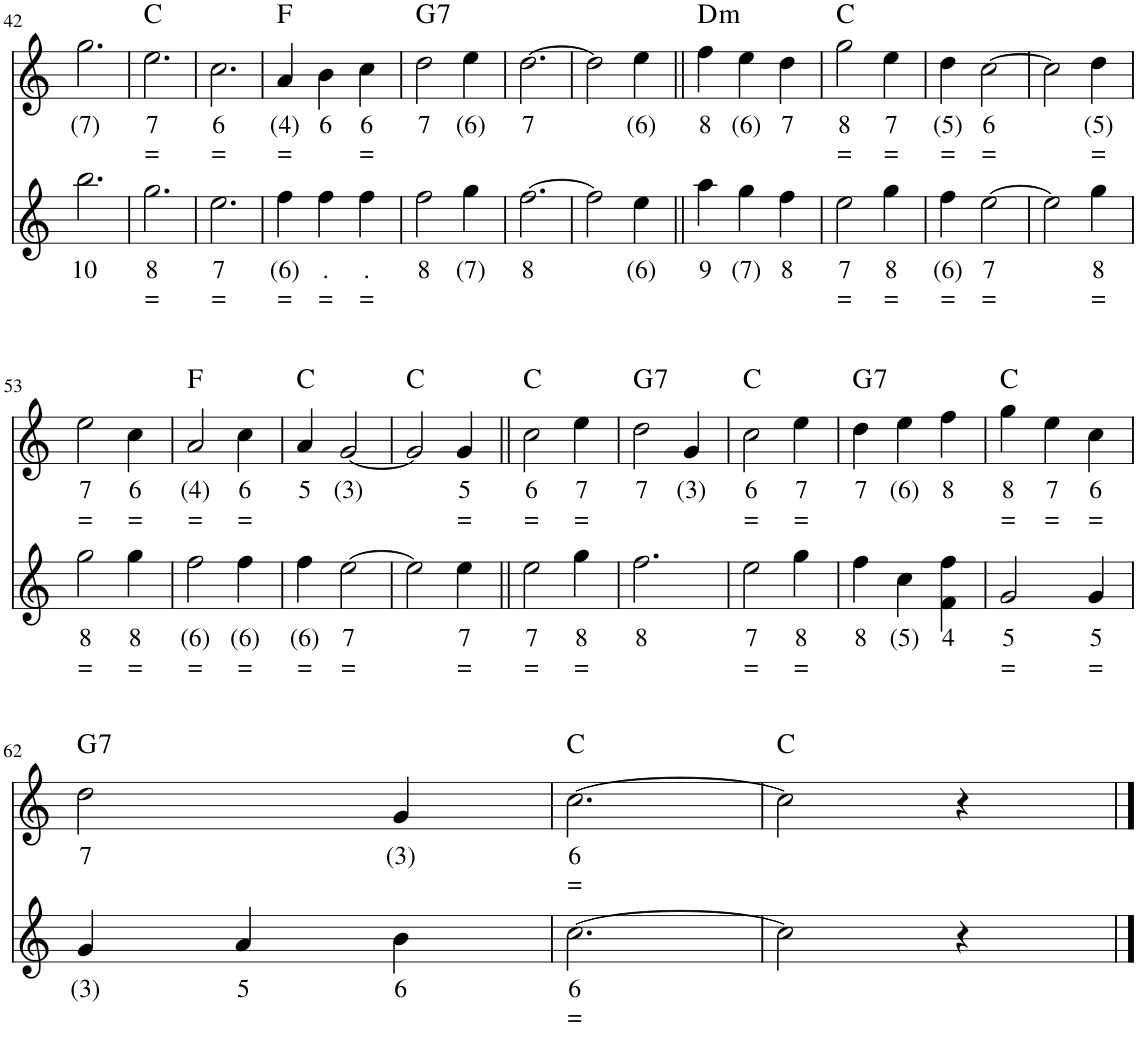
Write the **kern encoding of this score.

**kern	**text	**text	**kern	**text	**text	**harte
*part2	*part2	*part2	*part1	*part1	*part1	*part1
*staff2	*staff2	*staff2	*staff1	*staff1	*staff1	*
*I"Stem	*	*	*I"Traditional Music Library(www.rodsmith.org.uk) Tune#002391	*	*	*
!!LO:PB:g=z
*clefG2	*	*	*clefG2	*	*	*
*k[]	*	*	*k[]	*	*	*
*M3/4	*	*	*M3/4	*	*	*
=42	=42	=42	=42	=42	=42	=42
!	!LO:LY:b	!	!	!LO:LY:b	!	!
2.bb\	10	.	2.gg\	(7)	.	.
=43	=43	=43	=43	=43	=43	=43
!	!LO:LY:b	!LO:LY:b	!	!LO:LY:b	!LO:LY:b	!
2.gg\	8	=	2.ee\	7	=	C:maj
=44	=44	=44	=44	=44	=44	=44
!	!LO:LY:b	!LO:LY:b	!	!LO:LY:b	!LO:LY:b	!
2.ee\	7	=	2.cc\	6	=	.
=45	=45	=45	=45	=45	=45	=45
!	!LO:LY:b	!LO:LY:b	!	!LO:LY:b	!LO:LY:b	!
4ff\	(6)	=	4a/	(4)	=	F:maj
!	!LO:LY:b	!LO:LY:b	!	!LO:LY:b	!	!
4ff\	.	=	4b\	6	.	.
!	!LO:LY:b	!LO:LY:b	!	!LO:LY:b	!LO:LY:b	!
4ff\	.	=	4cc\	6	=	.
=46	=46	=46	=46	=46	=46	=46
!	!LO:LY:b	!	!	!LO:LY:b	!	!LO:H:kt=7
2ff\	8	.	2dd\	7	.	G:7
!	!LO:LY:b	!	!	!LO:LY:b	!	!
4gg\	(7)	.	4ee\	(6)	.	.
=47	=47	=47	=47	=47	=47	=47
!	!LO:LY:b	!	!	!LO:LY:b	!	!
[2.ff\	8	.	[2.dd\	7	.	.
=48	=48	=48	=48	=48	=48	=48
2ff\]	.	.	2dd\]	.	.	.
!	!LO:LY:b	!	!	!LO:LY:b	!	!
4ee\	(6)	.	4ee\	(6)	.	.
=49||	=49||	=49||	=49||	=49||	=49||	=49||
!	!LO:LY:b	!	!	!LO:LY:b	!	!LO:H:kt=m
4aa\	9	.	4ff\	8	.	D:min
!	!LO:LY:b	!	!	!LO:LY:b	!	!
4gg\	(7)	.	4ee\	(6)	.	.
!	!LO:LY:b	!	!	!LO:LY:b	!	!
4ff\	8	.	4dd\	7	.	.
=50	=50	=50	=50	=50	=50	=50
!	!LO:LY:b	!LO:LY:b	!	!LO:LY:b	!LO:LY:b	!
2ee\	7	=	2gg\	8	=	C:maj
!	!LO:LY:b	!LO:LY:b	!	!LO:LY:b	!LO:LY:b	!
4gg\	8	=	4ee\	7	=	.
=51	=51	=51	=51	=51	=51	=51
!	!LO:LY:b	!LO:LY:b	!	!LO:LY:b	!LO:LY:b	!
4ff\	(6)	=	4dd\	(5)	=	.
!	!LO:LY:b	!LO:LY:b	!	!LO:LY:b	!LO:LY:b	!
[2ee\	7	=	[2cc\	6	=	.
=52	=52	=52	=52	=52	=52	=52
2ee\]	.	.	2cc\]	.	.	.
!	!LO:LY:b	!LO:LY:b	!	!LO:LY:b	!LO:LY:b	!
4gg\	8	=	4dd\	(5)	=	.
!!LO:LB:g=z
=53	=53	=53	=53	=53	=53	=53
!	!LO:LY:b	!LO:LY:b	!	!LO:LY:b	!LO:LY:b	!
2gg\	8	=	2ee\	7	=	.
!	!LO:LY:b	!LO:LY:b	!	!LO:LY:b	!LO:LY:b	!
4gg\	8	=	4cc\	6	=	.
=54	=54	=54	=54	=54	=54	=54
!	!LO:LY:b	!LO:LY:b	!	!LO:LY:b	!LO:LY:b	!
2ff\	(6)	=	2a/	(4)	=	F:maj
!	!LO:LY:b	!LO:LY:b	!	!LO:LY:b	!LO:LY:b	!
4ff\	(6)	=	4cc\	6	=	.
=55	=55	=55	=55	=55	=55	=55
!	!LO:LY:b	!LO:LY:b	!	!LO:LY:b	!	!
4ff\	(6)	=	4a/	5	.	C:maj
!	!LO:LY:b	!LO:LY:b	!	!LO:LY:b	!	!
[2ee\	7	=	[2g/	(3)	.	.
=56	=56	=56	=56	=56	=56	=56
2ee\]	.	.	2g/]	.	.	C:maj
!	!LO:LY:b	!LO:LY:b	!	!LO:LY:b	!LO:LY:b	!
4ee\	7	=	4g/	5	=	.
=57||	=57||	=57||	=57||	=57||	=57||	=57||
!	!LO:LY:b	!LO:LY:b	!	!LO:LY:b	!LO:LY:b	!
2ee\	7	=	2cc\	6	=	C:maj
!	!LO:LY:b	!LO:LY:b	!	!LO:LY:b	!LO:LY:b	!
4gg\	8	=	4ee\	7	=	.
=58	=58	=58	=58	=58	=58	=58
!	!LO:LY:b	!	!	!LO:LY:b	!	!LO:H:kt=7
2.ff\	8	.	2dd\	7	.	G:7
!	!	!	!	!LO:LY:b	!	!
.	.	.	4g/	(3)	.	.
=59	=59	=59	=59	=59	=59	=59
!	!LO:LY:b	!LO:LY:b	!	!LO:LY:b	!LO:LY:b	!
2ee\	7	=	2cc\	6	=	C:maj
!	!LO:LY:b	!LO:LY:b	!	!LO:LY:b	!LO:LY:b	!
4gg\	8	=	4ee\	7	=	.
=60	=60	=60	=60	=60	=60	=60
!	!LO:LY:b	!	!	!LO:LY:b	!	!LO:H:kt=7
4ff\	8	.	4dd\	7	.	G:7
!	!LO:LY:b	!	!	!LO:LY:b	!	!
4cc\	(5)	.	4ee\	(6)	.	.
!	!LO:LY:b	!	!	!LO:LY:b	!	!
4f\ 4ff\	4	.	4ff\	8	.	.
=61	=61	=61	=61	=61	=61	=61
!	!LO:LY:b	!LO:LY:b	!	!LO:LY:b	!LO:LY:b	!
2g/	5	=	4gg\	8	=	C:maj
!	!	!	!	!LO:LY:b	!LO:LY:b	!
.	.	.	4ee\	7	=	.
!	!LO:LY:b	!LO:LY:b	!	!LO:LY:b	!LO:LY:b	!
4g/	5	=	4cc\	6	=	.
!!LO:LB:g=z
=62	=62	=62	=62	=62	=62	=62
!	!LO:LY:b	!	!	!LO:LY:b	!	!LO:H:kt=7
4g/	(3)	.	2dd\	7	.	G:7
!	!LO:LY:b	!	!	!	!	!
4a/	5	.	.	.	.	.
!	!LO:LY:b	!	!	!LO:LY:b	!	!
4b\	6	.	4g/	(3)	.	.
=63	=63	=63	=63	=63	=63	=63
!	!LO:LY:b	!LO:LY:b	!	!LO:LY:b	!LO:LY:b	!
[2.cc\	6	=	[2.cc\	6	=	C:maj
=64	=64	=64	=64	=64	=64	=64
2cc\]	.	.	2cc\]	.	.	C:maj
4r	.	.	4r	.	.	.
==	==	==	==	==	==	==
*-	*-	*-	*-	*-	*-	*-
